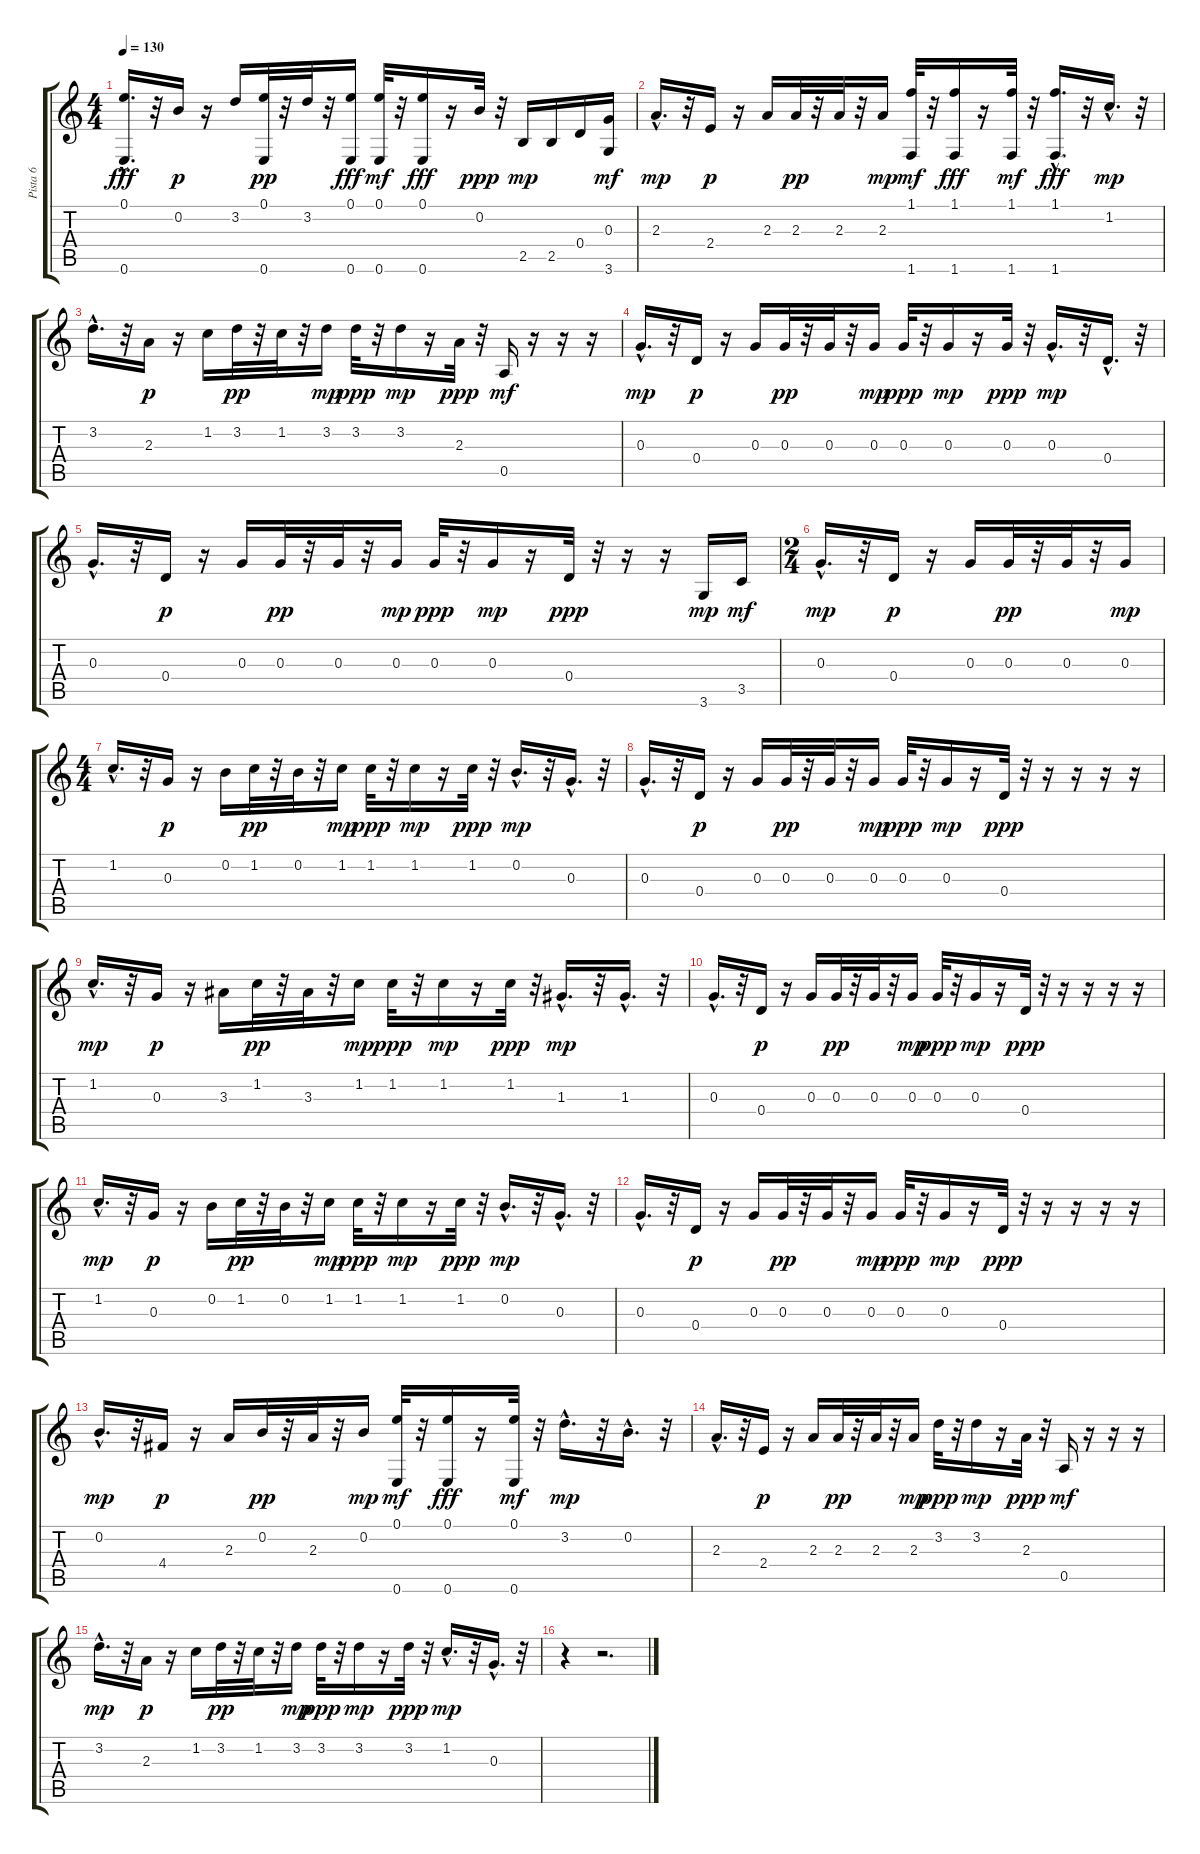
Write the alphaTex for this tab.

\track ("Pista 6" "Pista 6") {instrument electricbasspick}
\staff {score tabs}
\tuning (E4 B3 G3 D3 A2 E2) {hide}
\ts (4 4)
\tempo 130
\clef g2
\ks c
(0.1{hac} 0.6{hac}).16{d dy fff} r.32 0.2.16{dy p} r.16 3.2.16 (0.1 0.6).32{dy pp} r.32 3.2.32 r.32 (0.1 0.6).16{dy fff} (0.1 0.6).32{dy mf} r.32 (0.1 0.6).16{dy fff} r.16 0.2.32{dy ppp} r.32 2.5.16{dy mp} 2.5.16 0.4.16 (0.3 3.6).16{dy mf} |
2.3{hac}.16{d dy mp} r.32 2.4.16{dy p} r.16 2.3.16 2.3.32{dy pp} r.32 2.3.32 r.32 2.3.16{dy mp} (1.1 1.6).32{dy mf} r.32 (1.1 1.6).16{dy fff} r.16 (1.1 1.6).32{dy mf} r.32 (1.1{hac} 1.6{hac}).16{d dy fff} r.32 1.2{hac}.16{d dy mp} r.32 |
3.2{hac}.16{d} r.32 2.3.16{dy p} r.16 1.2.16 3.2.32{dy pp} r.32 1.2.32 r.32 3.2.16{dy mp} 3.2.32{dy ppp} r.32 3.2.16{dy mp} r.16 2.3.32{dy ppp} r.32 0.5.16{dy mf} r.16 r.16 r.16 |
0.3{hac}.16{d dy mp} r.32 0.4.16{dy p} r.16 0.3.16 0.3.32{dy pp} r.32 0.3.32 r.32 0.3.16{dy mp} 0.3.32{dy ppp} r.32 0.3.16{dy mp} r.16 0.3.32{dy ppp} r.32 0.3{hac}.16{d dy mp} r.32 0.4{hac}.16{d} r.32 |
0.3{hac}.16{d} r.32 0.4.16{dy p} r.16 0.3.16 0.3.32{dy pp} r.32 0.3.32 r.32 0.3.16{dy mp} 0.3.32{dy ppp} r.32 0.3.16{dy mp} r.16 0.4.32{dy ppp} r.32 r.16 r.16 3.6.16{dy mp} 3.5.16{dy mf} |
\ts (2 4)
0.3{hac}.16{d dy mp} r.32 0.4.16{dy p} r.16 0.3.16 0.3.32{dy pp} r.32 0.3.32 r.32 0.3.16{dy mp} |
\ts (4 4)
1.2{hac}.16{d} r.32 0.3.16{dy p} r.16 0.2.16 1.2.32{dy pp} r.32 0.2.32 r.32 1.2.16{dy mp} 1.2.32{dy ppp} r.32 1.2.16{dy mp} r.16 1.2.32{dy ppp} r.32 0.2{hac}.16{d dy mp} r.32 0.3{hac}.16{d} r.32 |
0.3{hac}.16{d} r.32 0.4.16{dy p} r.16 0.3.16 0.3.32{dy pp} r.32 0.3.32 r.32 0.3.16{dy mp} 0.3.32{dy ppp} r.32 0.3.16{dy mp} r.16 0.4.32{dy ppp} r.32 r.16 r.16 r.16 r.16 |
1.2{hac}.16{d dy mp} r.32 0.3.16{dy p} r.16 3.3.16 1.2.32{dy pp} r.32 3.3.32 r.32 1.2.16{dy mp} 1.2.32{dy ppp} r.32 1.2.16{dy mp} r.16 1.2.32{dy ppp} r.32 1.3{hac}.16{d dy mp} r.32 1.3{hac}.16{d} r.32 |
0.3{hac}.16{d} r.32 0.4.16{dy p} r.16 0.3.16 0.3.32{dy pp} r.32 0.3.32 r.32 0.3.16{dy mp} 0.3.32{dy ppp} r.32 0.3.16{dy mp} r.16 0.4.32{dy ppp} r.32 r.16 r.16 r.16 r.16 |
1.2{hac}.16{d dy mp} r.32 0.3.16{dy p} r.16 0.2.16 1.2.32{dy pp} r.32 0.2.32 r.32 1.2.16{dy mp} 1.2.32{dy ppp} r.32 1.2.16{dy mp} r.16 1.2.32{dy ppp} r.32 0.2{hac}.16{d dy mp} r.32 0.3{hac}.16{d} r.32 |
0.3{hac}.16{d} r.32 0.4.16{dy p} r.16 0.3.16 0.3.32{dy pp} r.32 0.3.32 r.32 0.3.16{dy mp} 0.3.32{dy ppp} r.32 0.3.16{dy mp} r.16 0.4.32{dy ppp} r.32 r.16 r.16 r.16 r.16 |
0.2{hac}.16{d dy mp} r.32 4.4.16{dy p} r.16 2.3.16 0.2.32{dy pp} r.32 2.3.32 r.32 0.2.16{dy mp} (0.1 0.6).32{dy mf} r.32 (0.1 0.6).16{dy fff} r.16 (0.1 0.6).32{dy mf} r.32 3.2{hac}.16{d dy mp} r.32 0.2{hac}.16{d} r.32 |
2.3{hac}.16{d} r.32 2.4.16{dy p} r.16 2.3.16 2.3.32{dy pp} r.32 2.3.32 r.32 2.3.16{dy mp} 3.2.32{dy ppp} r.32 3.2.16{dy mp} r.16 2.3.32{dy ppp} r.32 0.5.16{dy mf} r.16 r.16 r.16 |
3.2{hac}.16{d dy mp} r.32 2.3.16{dy p} r.16 1.2.16 3.2.32{dy pp} r.32 1.2.32 r.32 3.2.16{dy mp} 3.2.32{dy ppp} r.32 3.2.16{dy mp} r.16 3.2.32{dy ppp} r.32 1.2{hac}.16{d dy mp} r.32 0.3{hac}.16{d} r.32 |
r.4 r.2{d}
